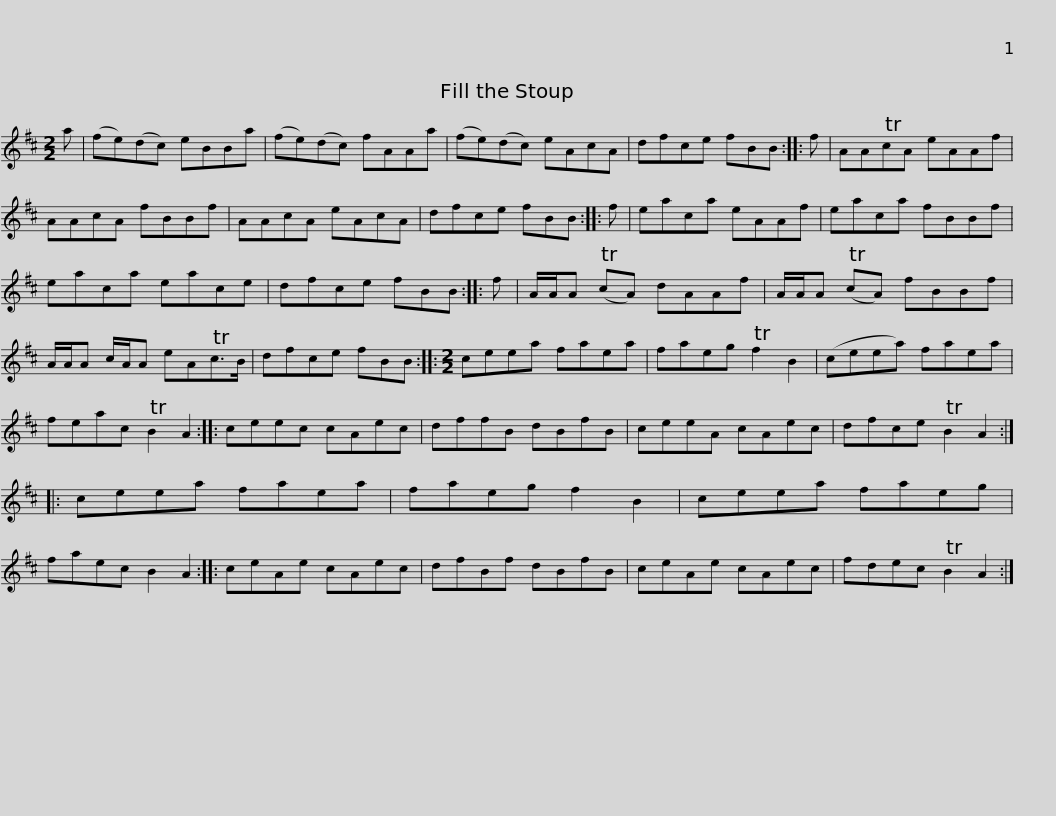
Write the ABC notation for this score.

X:1
L:1/8
M:2/2
I:linebreak $
K:Bmin
V:1 treble
V:1
 a | (fe)(dc) eBBa | (fe)(dc) fAAa | (fe)(dc) eAcA | dfce fBB :: %5
 f | AATcA eAAf |$ AAcA fBBf | AAcA eAcA | dfce fBB :: %10
 f | eaca eAAf | eaca fBBf |$ eaca eace | dfce fBB :: %15
 f | A/A/A (TcA) dAAf | A/A/A (TcA) fBBf | A/A/A c/A/A eATc>B |$ dfce fBB :: %20
[M:2/2] ceea faea | faeg Tf2 B2 | (ceea) faea | feac TB2 A2 ::$ ceec cAec | %25
 dffB dBfB | ceeA cAec | dfce TB2 A2 :: ceea faea |$ faeg f2 B2 | %30
 ceea faeg | faec B2 A2 :: ceAe cAec | dfBf dBfB | ceAe cAec |$ %35
 fdec TB2 A2 :| %36
